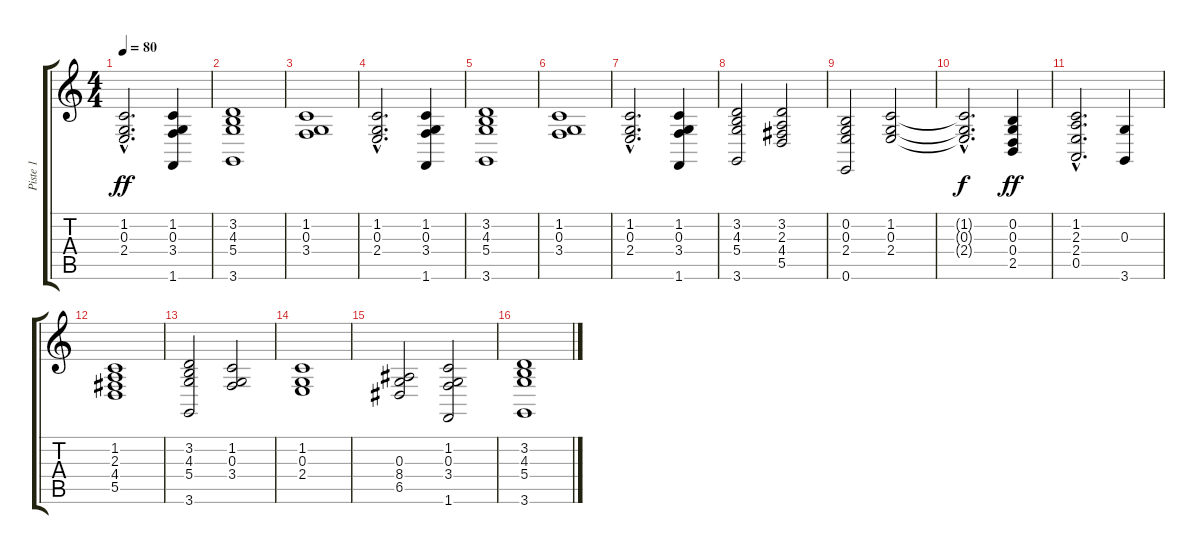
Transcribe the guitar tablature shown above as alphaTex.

\track ("Piste 1" "Piste 1") {instrument pad2warm}
\staff {score tabs}
\tuning (E4 B3 G3 D3 A2 E2) {hide}
\ts (4 4)
\tempo 80
\clef g2
\ks c
(1.2{hac} 0.3{hac} 2.4{hac}).2{d dy ff} (1.2 0.3 3.4 1.6).4 |
(3.2 4.3 5.4 3.6).1 |
(1.2 0.3 3.4).1 |
(1.2{hac} 0.3{hac} 2.4{hac}).2{d} (1.2 0.3 3.4 1.6).4 |
(3.2 4.3 5.4 3.6).1 |
(1.2 0.3 3.4).1 |
(1.2{hac} 0.3{hac} 2.4{hac}).2{d} (1.2 0.3 3.4 1.6).4 |
(3.2 4.3 5.4 3.6).2 (3.2 2.3 4.4 5.5).2 |
(0.2 0.3 2.4 0.6).2 (1.2 0.3 2.4).2 |
(1.2{hac t} 0.3{hac t} 2.4{hac t}).2{d dy f} (0.2 0.3 0.4 2.5).4{dy ff} |
(1.2 2.3 2.4 0.5{hac}).2{d} (0.3 3.6).4 |
(1.2 2.3 4.4 5.5).1 |
(3.2 4.3 5.4 3.6).2 (1.2 0.3 3.4).2 |
(1.2 0.3 2.4).1 |
(0.3 8.4 6.5).2 (1.2 0.3 3.4 1.6).2 |
(3.2 4.3 5.4 3.6).1
